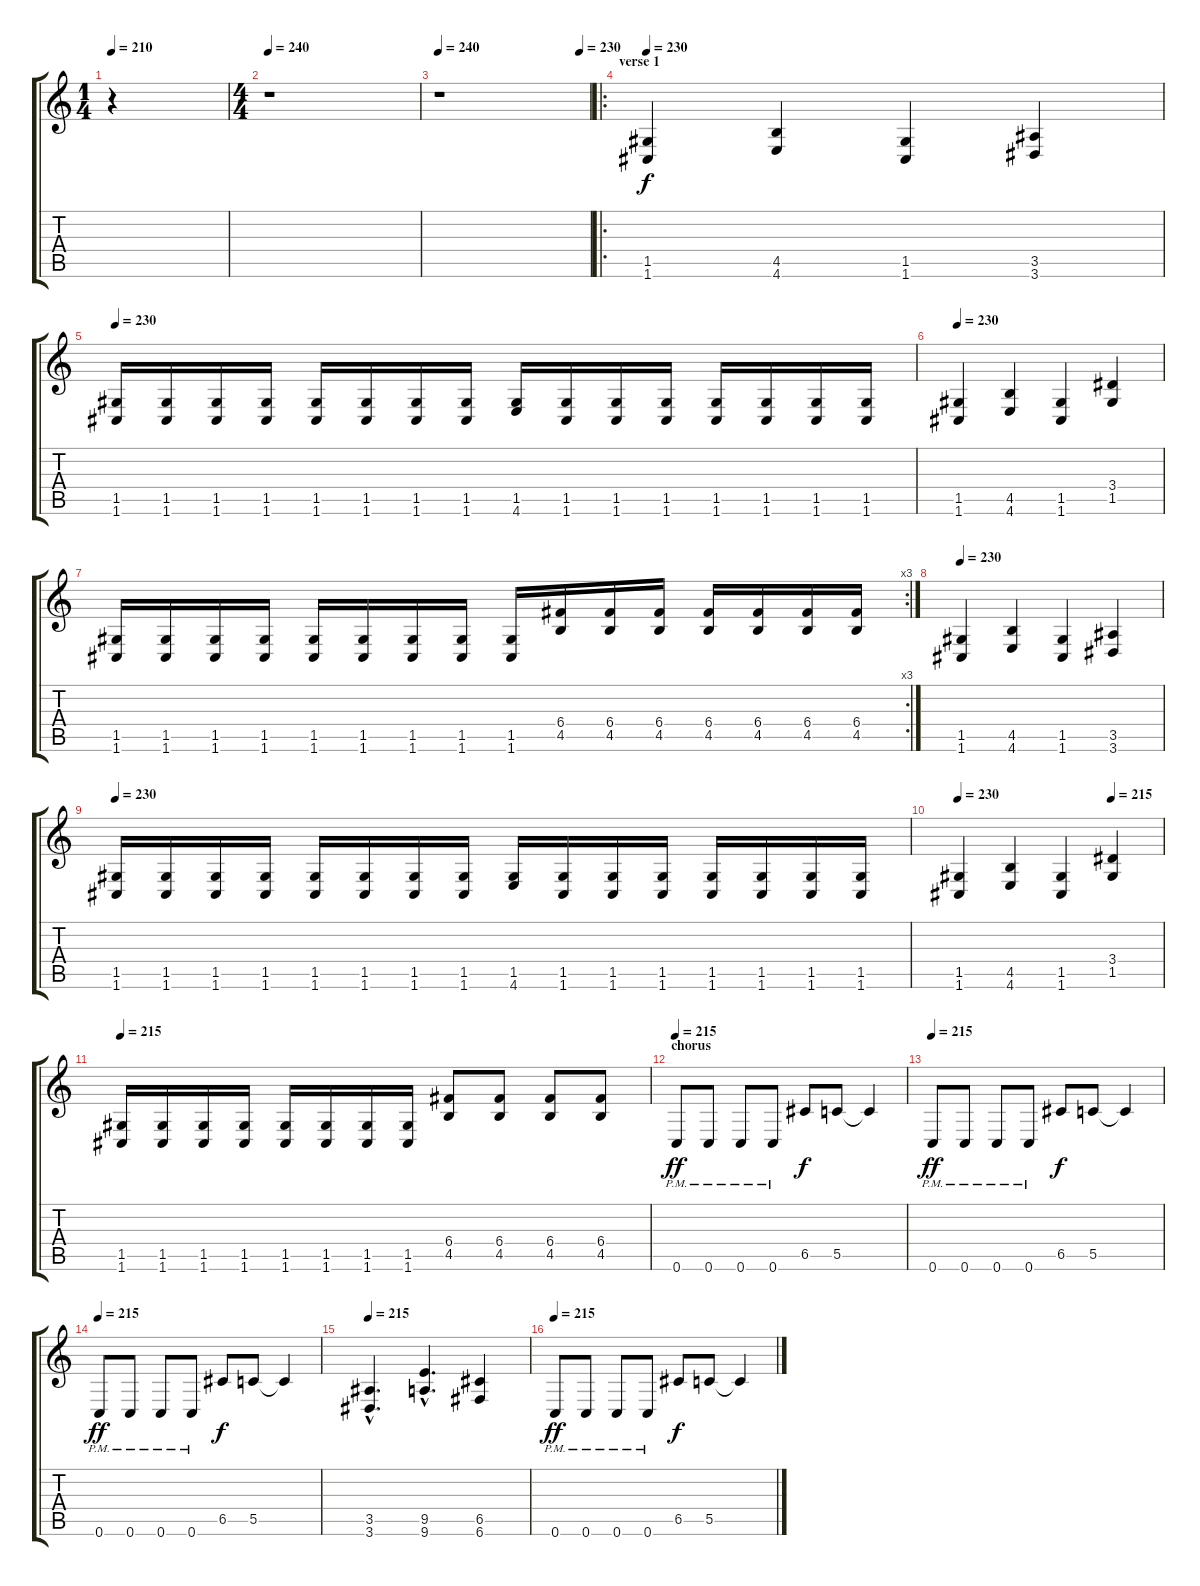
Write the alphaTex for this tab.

\track "" {instrument overdrivenguitar}
\staff {score tabs}
\tuning (D4 A3 F3 C3 G2 C2) {hide}
\ts (1 4)
\tempo 210
\tempo 240
\tempo 210
\clef g2
\ks c
r.4{dy f instrument overdrivenguitar} |
\ts (4 4)
\tempo 240
r.1 |
\tempo 240
\tempo (230 0.9375)
r.1 |
\ro
\section ("" "verse 1")
\tempo 230
(1.5 1.6).4 (4.5 4.6).4 (1.5 1.6).4 (3.5 3.6).4 |
\tempo 230
(1.5 1.6).16 (1.5 1.6).16 (1.5 1.6).16 (1.5 1.6).16 (1.5 1.6).16 (1.5 1.6).16 (1.5 1.6).16 (1.5 1.6).16 (1.5 4.6).16 (1.5 1.6).16 (1.5 1.6).16 (1.5 1.6).16 (1.5 1.6).16 (1.5 1.6).16 (1.5 1.6).16 (1.5 1.6).16 |
\tempo 230
(1.5 1.6).4 (4.5 4.6).4 (1.5 1.6).4 (3.4 1.5).4 |
\rc 3
(1.5 1.6).16 (1.5 1.6).16 (1.5 1.6).16 (1.5 1.6).16 (1.5 1.6).16 (1.5 1.6).16 (1.5 1.6).16 (1.5 1.6).16 (1.5 1.6).16 (6.4 4.5).16 (6.4 4.5).16 (6.4 4.5).16 (6.4 4.5).16 (6.4 4.5).16 (6.4 4.5).16 (6.4 4.5).16 |
\tempo 230
(1.5 1.6).4 (4.5 4.6).4 (1.5 1.6).4 (3.5 3.6).4 |
\tempo 230
(1.5 1.6).16 (1.5 1.6).16 (1.5 1.6).16 (1.5 1.6).16 (1.5 1.6).16 (1.5 1.6).16 (1.5 1.6).16 (1.5 1.6).16 (1.5 4.6).16 (1.5 1.6).16 (1.5 1.6).16 (1.5 1.6).16 (1.5 1.6).16 (1.5 1.6).16 (1.5 1.6).16 (1.5 1.6).16 |
\tempo 230
\tempo (215 0.75)
(1.5 1.6).4 (4.5 4.6).4 (1.5 1.6).4 (3.4 1.5).4 |
\tempo 215
(1.5 1.6).16 (1.5 1.6).16 (1.5 1.6).16 (1.5 1.6).16 (1.5 1.6).16 (1.5 1.6).16 (1.5 1.6).16 (1.5 1.6).16 (6.4 4.5).8 (6.4 4.5).8 (6.4 4.5).8 (6.4 4.5).8 |
\section ("" "chorus")
\tempo 215
0.6{pm}.8{dy ff} 0.6{pm}.8 0.6{pm}.8 0.6{pm}.8 6.5.8{dy f} 5.5.8 5.5{t}.4 |
\tempo 215
0.6{pm}.8{dy ff} 0.6{pm}.8 0.6{pm}.8 0.6{pm}.8 6.5.8{dy f} 5.5.8 5.5{t}.4 |
\tempo 215
0.6{pm}.8{dy ff} 0.6{pm}.8 0.6{pm}.8 0.6{pm}.8 6.5.8{dy f} 5.5.8 5.5{t}.4 |
\tempo 215
(3.5{hac} 3.6{hac}).4{d} (9.5{hac} 9.6{hac}).4{d} (6.5 6.6).4 |
\tempo 215
0.6{pm}.8{dy ff} 0.6{pm}.8 0.6{pm}.8 0.6{pm}.8 6.5.8{dy f} 5.5.8 5.5{t}.4
